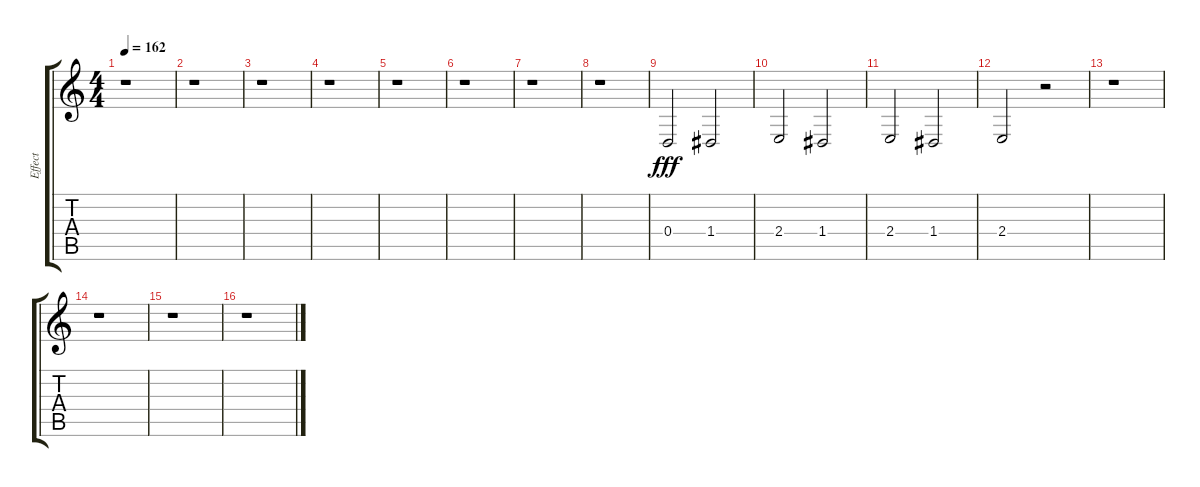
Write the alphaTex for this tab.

\track ("Effect" "Effect") {instrument reversecymbal}
\staff {score tabs}
\tuning (E4 B3 G3 D3 A2 E2) {hide}
\ts (4 4)
\tempo 162
\clef g2
\ks c
r.1{dy fff} |
r.1 |
r.1 |
r.1 |
r.1 |
r.1 |
r.1 |
r.1 |
0.4.2 1.4.2 |
2.4.2 1.4.2 |
2.4.2 1.4.2 |
2.4.2 r.2 |
r.1 |
r.1 |
r.1 |
r.1
